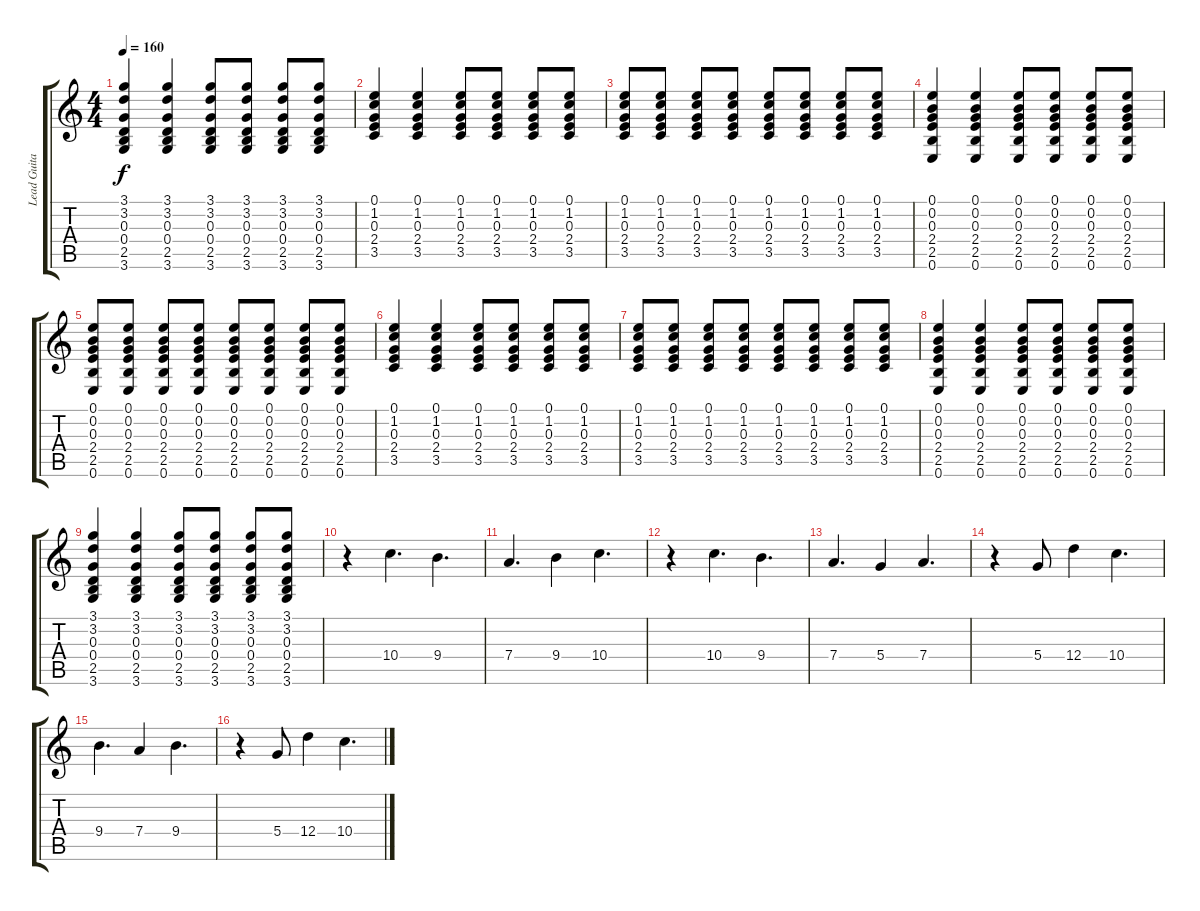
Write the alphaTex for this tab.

\track ("Lead Guitar" "Lead Guita") {instrument acousticguitarsteel}
\staff {score tabs}
\tuning (E4 B3 G3 D3 A2 E2) {hide}
\ts (4 4)
\tempo 160
\clef g2
\ks c
(3.1 3.2 0.3 0.4 2.5 3.6).4{dy f} (3.1 3.2 0.3 0.4 2.5 3.6).4 (3.1 3.2 0.3 0.4 2.5 3.6).8 (3.1 3.2 0.3 0.4 2.5 3.6).8 (3.1 3.2 0.3 0.4 2.5 3.6).8 (3.1 3.2 0.3 0.4 2.5 3.6).8 |
(0.1 1.2 0.3 2.4 3.5).4 (0.1 1.2 0.3 2.4 3.5).4 (0.1 1.2 0.3 2.4 3.5).8 (0.1 1.2 0.3 2.4 3.5).8 (0.1 1.2 0.3 2.4 3.5).8 (0.1 1.2 0.3 2.4 3.5).8 |
(0.1 1.2 0.3 2.4 3.5).8 (0.1 1.2 0.3 2.4 3.5).8 (0.1 1.2 0.3 2.4 3.5).8 (0.1 1.2 0.3 2.4 3.5).8 (0.1 1.2 0.3 2.4 3.5).8 (0.1 1.2 0.3 2.4 3.5).8 (0.1 1.2 0.3 2.4 3.5).8 (0.1 1.2 0.3 2.4 3.5).8 |
(0.1 0.2 0.3 2.4 2.5 0.6).4 (0.1 0.2 0.3 2.4 2.5 0.6).4 (0.1 0.2 0.3 2.4 2.5 0.6).8 (0.1 0.2 0.3 2.4 2.5 0.6).8 (0.1 0.2 0.3 2.4 2.5 0.6).8 (0.1 0.2 0.3 2.4 2.5 0.6).8 |
(0.1 0.2 0.3 2.4 2.5 0.6).8 (0.1 0.2 0.3 2.4 2.5 0.6).8 (0.1 0.2 0.3 2.4 2.5 0.6).8 (0.1 0.2 0.3 2.4 2.5 0.6).8 (0.1 0.2 0.3 2.4 2.5 0.6).8 (0.1 0.2 0.3 2.4 2.5 0.6).8 (0.1 0.2 0.3 2.4 2.5 0.6).8 (0.1 0.2 0.3 2.4 2.5 0.6).8 |
(0.1 1.2 0.3 2.4 3.5).4 (0.1 1.2 0.3 2.4 3.5).4 (0.1 1.2 0.3 2.4 3.5).8 (0.1 1.2 0.3 2.4 3.5).8 (0.1 1.2 0.3 2.4 3.5).8 (0.1 1.2 0.3 2.4 3.5).8 |
(0.1 1.2 0.3 2.4 3.5).8 (0.1 1.2 0.3 2.4 3.5).8 (0.1 1.2 0.3 2.4 3.5).8 (0.1 1.2 0.3 2.4 3.5).8 (0.1 1.2 0.3 2.4 3.5).8 (0.1 1.2 0.3 2.4 3.5).8 (0.1 1.2 0.3 2.4 3.5).8 (0.1 1.2 0.3 2.4 3.5).8 |
(0.1 0.2 0.3 2.4 2.5 0.6).4 (0.1 0.2 0.3 2.4 2.5 0.6).4 (0.1 0.2 0.3 2.4 2.5 0.6).8 (0.1 0.2 0.3 2.4 2.5 0.6).8 (0.1 0.2 0.3 2.4 2.5 0.6).8 (0.1 0.2 0.3 2.4 2.5 0.6).8 |
(3.1 3.2 0.3 0.4 2.5 3.6).4 (3.1 3.2 0.3 0.4 2.5 3.6).4 (3.1 3.2 0.3 0.4 2.5 3.6).8 (3.1 3.2 0.3 0.4 2.5 3.6).8 (3.1 3.2 0.3 0.4 2.5 3.6).8 (3.1 3.2 0.3 0.4 2.5 3.6).8 |
r.4 10.4.4{d} 9.4.4{d} |
7.4.4{d} 9.4.4 10.4.4{d} |
r.4 10.4.4{d} 9.4.4{d} |
7.4.4{d} 5.4.4 7.4.4{d} |
r.4 5.4.8 12.4.4 10.4.4{d} |
9.4.4{d} 7.4.4 9.4.4{d} |
r.4 5.4.8 12.4.4 10.4.4{d}
